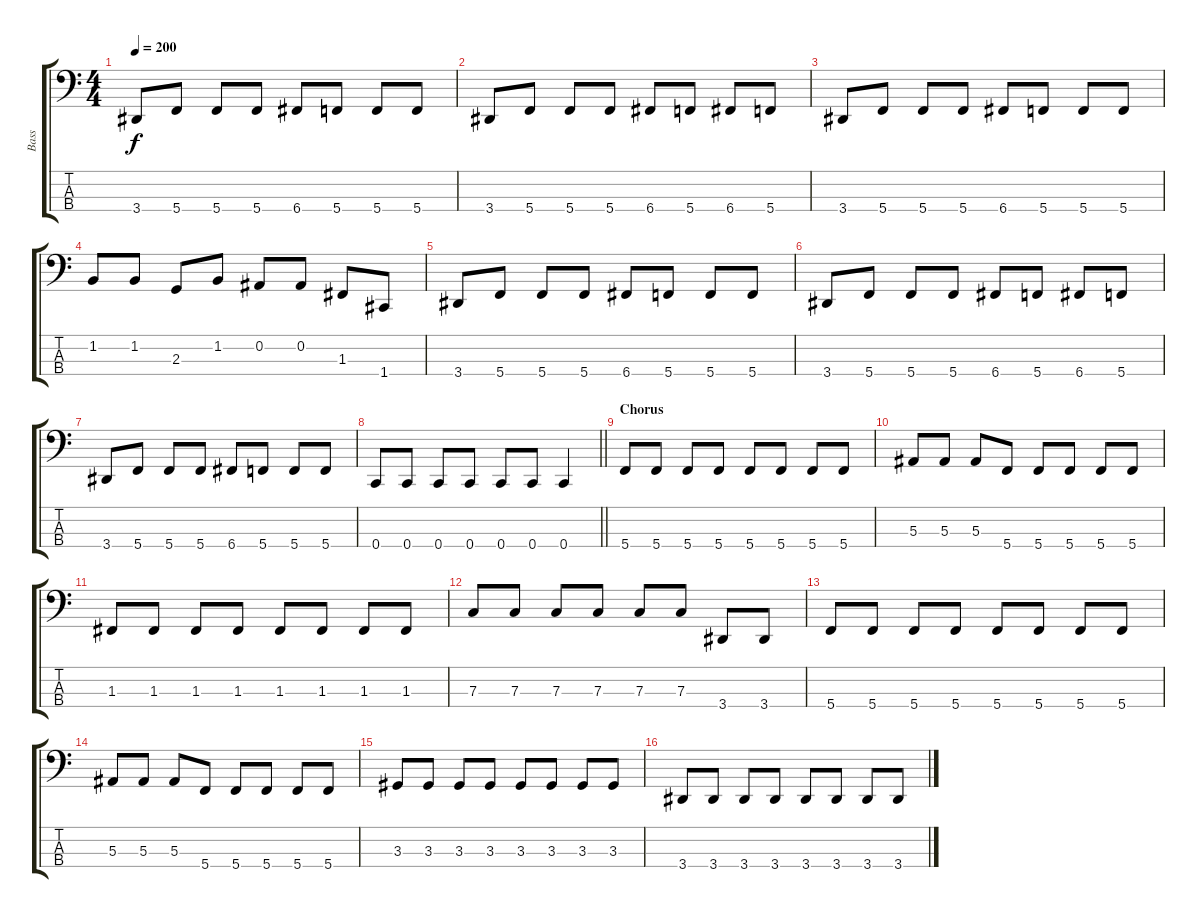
\track ("Bass" "Bass") {instrument electricbasspick}
\staff {score tabs}
\tuning (Eb2 Bb1 F1 C1) {hide}
\ts (4 4)
\tempo 200
\clef f4
\ks c
3.4.8{dy f} 5.4.8 5.4.8 5.4.8 6.4.8 5.4.8 5.4.8 5.4.8 |
3.4.8 5.4.8 5.4.8 5.4.8 6.4.8 5.4.8 6.4.8 5.4.8 |
3.4.8 5.4.8 5.4.8 5.4.8 6.4.8 5.4.8 5.4.8 5.4.8 |
1.2.8 1.2.8 2.3.8 1.2.8 0.2.8 0.2.8 1.3.8 1.4.8 |
3.4.8 5.4.8 5.4.8 5.4.8 6.4.8 5.4.8 5.4.8 5.4.8 |
3.4.8 5.4.8 5.4.8 5.4.8 6.4.8 5.4.8 6.4.8 5.4.8 |
3.4.8 5.4.8 5.4.8 5.4.8 6.4.8 5.4.8 5.4.8 5.4.8 |
\barLineRight lightlight
0.4.8 0.4.8 0.4.8 0.4.8 0.4.8 0.4.8 0.4.4 |
\section ("" "Chorus")
5.4.8 5.4.8 5.4.8 5.4.8 5.4.8 5.4.8 5.4.8 5.4.8 |
5.3.8 5.3.8 5.3.8 5.4.8 5.4.8 5.4.8 5.4.8 5.4.8 |
1.3.8 1.3.8 1.3.8 1.3.8 1.3.8 1.3.8 1.3.8 1.3.8 |
7.3.8 7.3.8 7.3.8 7.3.8 7.3.8 7.3.8 3.4.8 3.4.8 |
5.4.8 5.4.8 5.4.8 5.4.8 5.4.8 5.4.8 5.4.8 5.4.8 |
5.3.8 5.3.8 5.3.8 5.4.8 5.4.8 5.4.8 5.4.8 5.4.8 |
3.3.8 3.3.8 3.3.8 3.3.8 3.3.8 3.3.8 3.3.8 3.3.8 |
3.4.8 3.4.8 3.4.8 3.4.8 3.4.8 3.4.8 3.4.8 3.4.8
